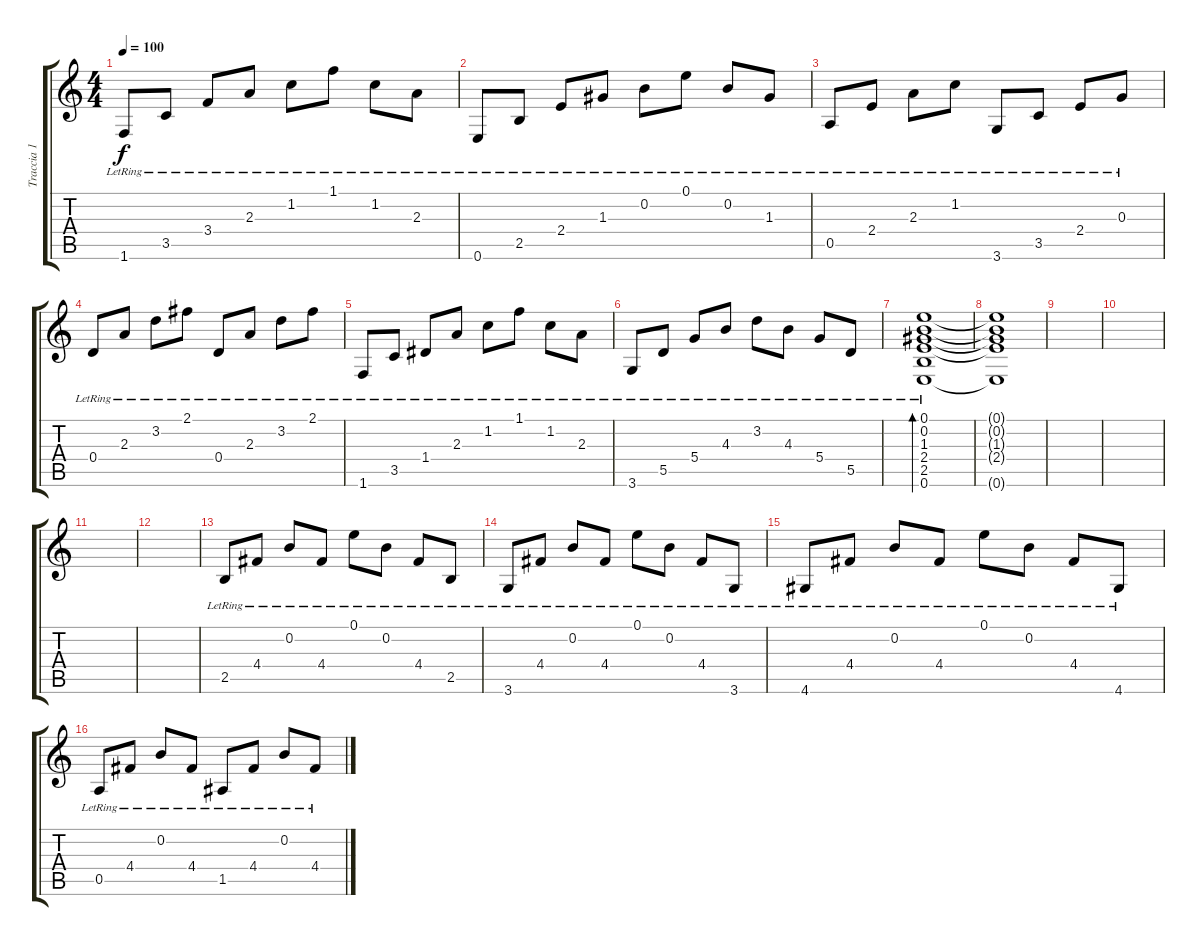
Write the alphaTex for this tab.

\track ("Traccia 1" "Traccia 1") {instrument electricguitarclean}
\staff {score tabs}
\tuning (E4 B3 G3 D3 A2 E2) {hide}
\ts (4 4)
\tempo 100
\clef g2
\ks c
1.6{lr}.8{dy f} 3.5{lr}.8 3.4{lr}.8 2.3{lr}.8 1.2{lr}.8 1.1{lr}.8 1.2{lr}.8 2.3{lr}.8 |
0.6{lr}.8 2.5{lr}.8 2.4{lr}.8 1.3{lr}.8 0.2{lr}.8 0.1{lr}.8 0.2{lr}.8 1.3{lr}.8 |
0.5{lr}.8 2.4{lr}.8 2.3{lr}.8 1.2{lr}.8 3.6{lr}.8 3.5{lr}.8 2.4{lr}.8 0.3{lr}.8 |
0.4{lr}.8 2.3{lr}.8 3.2{lr}.8 2.1{lr}.8 0.4{lr}.8 2.3{lr}.8 3.2{lr}.8 2.1{lr}.8 |
1.6{lr}.8 3.5{lr}.8 1.4{lr}.8 2.3{lr}.8 1.2{lr}.8 1.1{lr}.8 1.2{lr}.8 2.3{lr}.8 |
3.6{lr}.8 5.5{lr}.8 5.4{lr}.8 4.3{lr}.8 3.2{lr}.8 4.3{lr}.8 5.4{lr}.8 5.5{lr}.8 |
(0.1{lr} 0.2{lr} 1.3{lr} 2.4{lr} 2.5{lr} 0.6{lr}).1{bd 240} |
(0.1{t} 0.2{t} 1.3{t} 2.4{t} 0.6{t}).1 |
|
|
|
|
2.5{lr}.8 4.4{lr}.8 0.2{lr}.8 4.4{lr}.8 0.1{lr}.8 0.2{lr}.8 4.4{lr}.8 2.5{lr}.8 |
3.6{lr}.8 4.4{lr}.8 0.2{lr}.8 4.4{lr}.8 0.1{lr}.8 0.2{lr}.8 4.4{lr}.8 3.6{lr}.8 |
4.6{lr}.8 4.4{lr}.8 0.2{lr}.8 4.4{lr}.8 0.1{lr}.8 0.2{lr}.8 4.4{lr}.8 4.6{lr}.8 |
0.5{lr}.8 4.4{lr}.8 0.2{lr}.8 4.4{lr}.8 1.5{lr}.8 4.4{lr}.8 0.2{lr}.8 4.4{lr}.8
